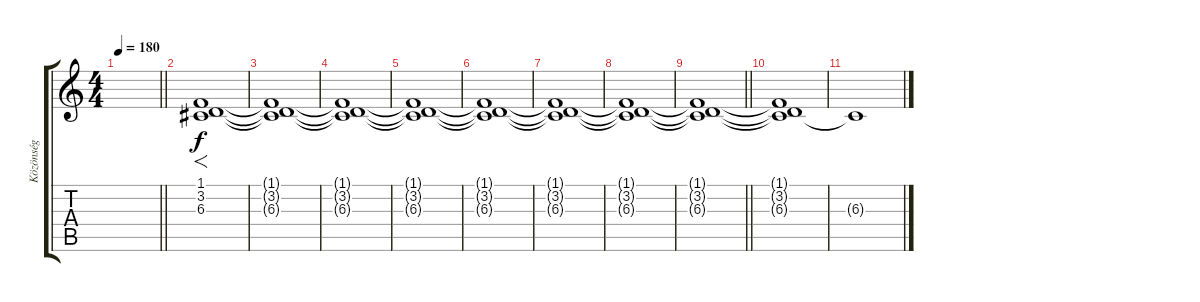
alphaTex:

\track ("Közönség" "Közönség") {instrument applause}
\staff {score tabs}
\tuning (E4 B3 G3 D3 A2 E2) {hide}
\ts (4 4)
\tempo 180
\clef g2
\barLineRight lightlight
\ks c
|
(1.1 3.2 6.3).1{f} |
(1.1{t} 3.2{t} 6.3{t}).1 |
(1.1{t} 3.2{t} 6.3{t}).1 |
(1.1{t} 3.2{t} 6.3{t}).1 |
(1.1{t} 3.2{t} 6.3{t}).1 |
(1.1{t} 3.2{t} 6.3{t}).1 |
(1.1{t} 3.2{t} 6.3{t}).1{volume 0} |
\barLineRight lightlight
(1.1{t} 3.2{t} 6.3{t}).1 |
(1.1{t} 3.2{t} 6.3{t}).1 |
6.3{t}.1
